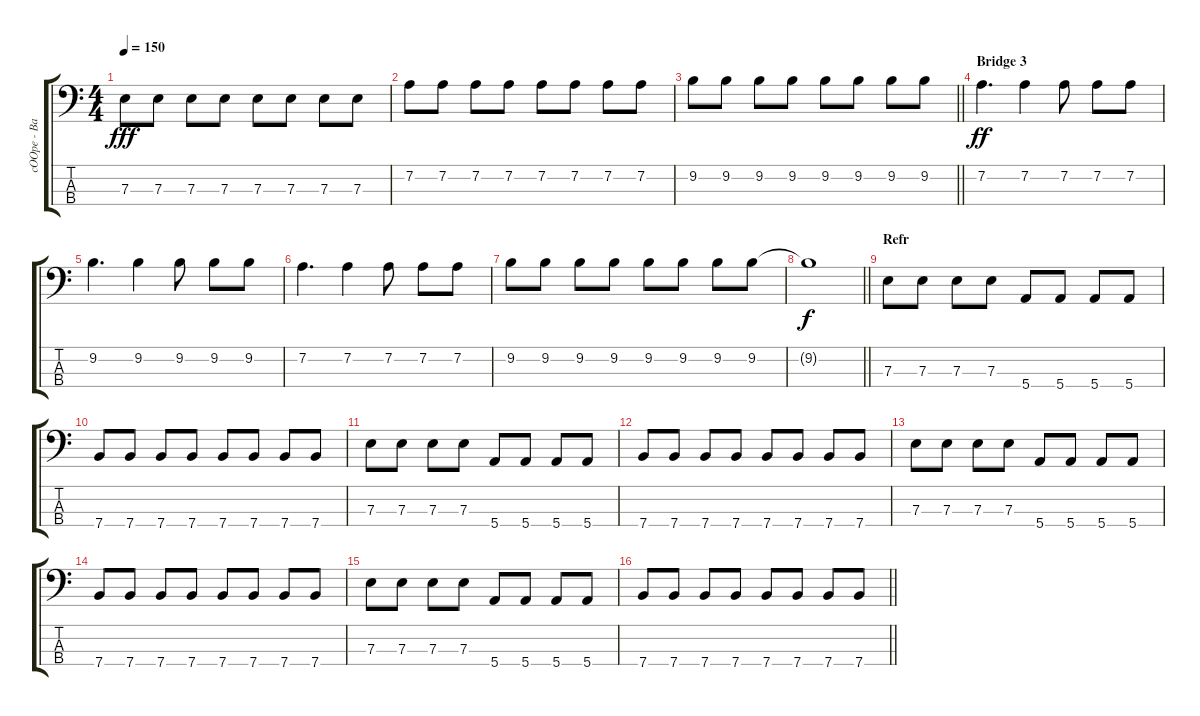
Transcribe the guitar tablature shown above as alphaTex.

\track ("cOOpe - Bass" "cOOpe - Ba") {instrument electricbassfinger}
\staff {score tabs}
\tuning (G2 D2 A1 E1) {hide}
\ts (4 4)
\tempo 150
\clef f4
\ks c
7.3.8{dy fff} 7.3.8 7.3.8 7.3.8 7.3.8 7.3.8 7.3.8 7.3.8 |
7.2.8 7.2.8 7.2.8 7.2.8 7.2.8 7.2.8 7.2.8 7.2.8 |
\barLineRight lightlight
9.2.8 9.2.8 9.2.8 9.2.8 9.2.8 9.2.8 9.2.8 9.2.8 |
\section ("" "Bridge 3")
7.2.4{d dy ff} 7.2.4 7.2.8 7.2.8 7.2.8 |
9.2.4{d} 9.2.4 9.2.8 9.2.8 9.2.8 |
7.2.4{d} 7.2.4 7.2.8 7.2.8 7.2.8 |
9.2.8 9.2.8 9.2.8 9.2.8 9.2.8 9.2.8 9.2.8 9.2.8 |
\barLineRight lightlight
9.2{t}.1{dy f} |
\section ("" "Refr")
7.3.8 7.3.8 7.3.8 7.3.8 5.4.8 5.4.8 5.4.8 5.4.8 |
7.4.8 7.4.8 7.4.8 7.4.8 7.4.8 7.4.8 7.4.8 7.4.8 |
7.3.8 7.3.8 7.3.8 7.3.8 5.4.8 5.4.8 5.4.8 5.4.8 |
7.4.8 7.4.8 7.4.8 7.4.8 7.4.8 7.4.8 7.4.8 7.4.8 |
7.3.8 7.3.8 7.3.8 7.3.8 5.4.8 5.4.8 5.4.8 5.4.8 |
7.4.8 7.4.8 7.4.8 7.4.8 7.4.8 7.4.8 7.4.8 7.4.8 |
7.3.8 7.3.8 7.3.8 7.3.8 5.4.8 5.4.8 5.4.8 5.4.8 |
\barLineRight lightlight
7.4.8 7.4.8 7.4.8 7.4.8 7.4.8 7.4.8 7.4.8 7.4.8
